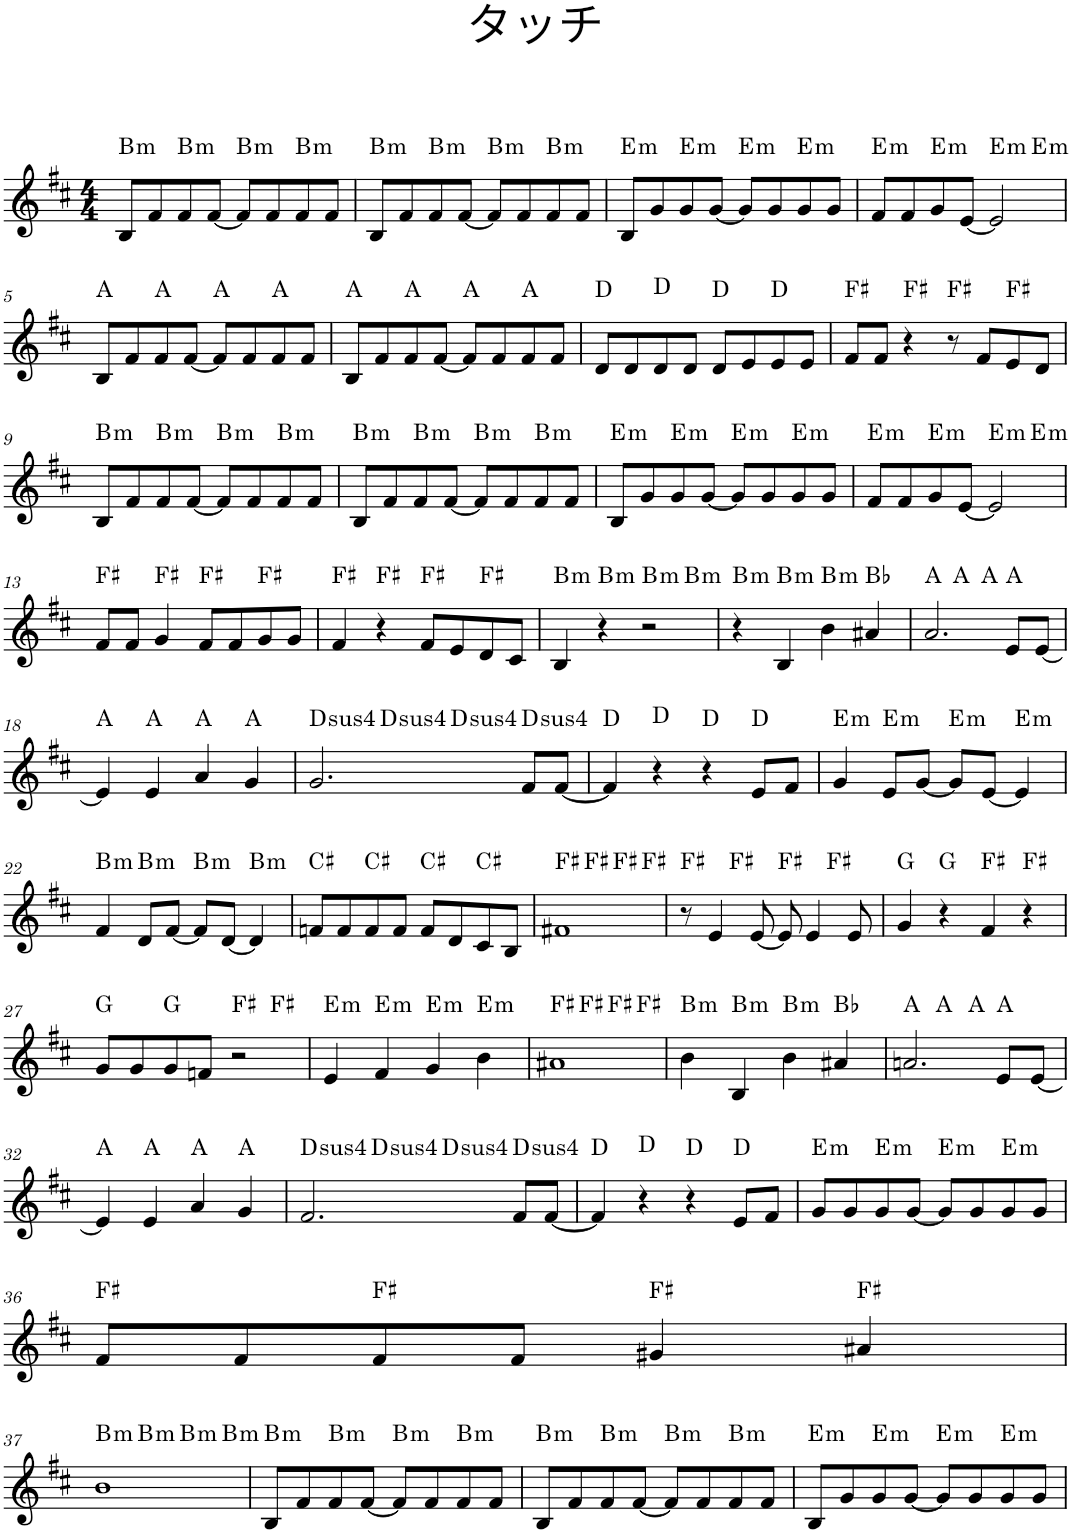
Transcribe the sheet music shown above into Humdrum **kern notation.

**kern	**harte
*part1	*part1
*staff1	*
*I"Piano	*
*I'Pno.	*
*clefG2	*
*k[f#c#]	*
*M4/4	*
=1	=1
!	!LO:H:kt=m
8B/L	B:min
8f#/	.
!	!LO:H:kt=m
8f#/	B:min
[<8f#/J	.
!	!LO:H:kt=m
8f#/L]	B:min
8f#/	.
!	!LO:H:kt=m
8f#/	B:min
8f#/J	.
=2	=2
!	!LO:H:kt=m
8B/L	B:min
8f#/	.
!	!LO:H:kt=m
8f#/	B:min
[<8f#/J	.
!	!LO:H:kt=m
8f#/L]	B:min
8f#/	.
!	!LO:H:kt=m
8f#/	B:min
8f#/J	.
=3	=3
!	!LO:H:kt=m
8B/L	E:min
8g/	.
!	!LO:H:kt=m
8g/	E:min
[<8g/J	.
!	!LO:H:kt=m
8g/L]	E:min
8g/	.
!	!LO:H:kt=m
8g/	E:min
8g/J	.
=4	=4
!	!LO:H:kt=m
*^	*
8f#/L	2.ryy	E:min
8f#/	.	.
!	!	!LO:H:kt=m
8g/	.	E:min
[<8e/J	.	.
!	!	!LO:H:kt=m
2e/]	.	E:min
!	!	!LO:H:kt=m
.	4ryy	E:min
*v	*v	*
!!LO:LB:g=z
=5	=5
8B/L	A:maj
8f#/	.
8f#/	A:maj
[<8f#/J	.
8f#/L]	A:maj
8f#/	.
8f#/	A:maj
8f#/J	.
=6	=6
8B/L	A:maj
8f#/	.
8f#/	A:maj
[<8f#/J	.
8f#/L]	A:maj
8f#/	.
8f#/	A:maj
8f#/J	.
=7	=7
8d/L	D:maj
8d/	.
8d/	D:maj
8d/J	.
8d/L	D:maj
8e/	.
8e/	D:maj
8e/J	.
=8	=8
8f#/L	F#:maj
8f#/J	.
4r	F#:maj
8r	F#:maj
8f#/L	.
8e/	F#:maj
8d/J	.
!!LO:LB:g=z
=9	=9
!	!LO:H:kt=m
8B/L	B:min
8f#/	.
!	!LO:H:kt=m
8f#/	B:min
[<8f#/J	.
!	!LO:H:kt=m
8f#/L]	B:min
8f#/	.
!	!LO:H:kt=m
8f#/	B:min
8f#/J	.
=10	=10
!	!LO:H:kt=m
8B/L	B:min
8f#/	.
!	!LO:H:kt=m
8f#/	B:min
[<8f#/J	.
!	!LO:H:kt=m
8f#/L]	B:min
8f#/	.
!	!LO:H:kt=m
8f#/	B:min
8f#/J	.
=11	=11
!	!LO:H:kt=m
8B/L	E:min
8g/	.
!	!LO:H:kt=m
8g/	E:min
[<8g/J	.
!	!LO:H:kt=m
8g/L]	E:min
8g/	.
!	!LO:H:kt=m
8g/	E:min
8g/J	.
=12	=12
!	!LO:H:kt=m
*^	*
8f#/L	2.ryy	E:min
8f#/	.	.
!	!	!LO:H:kt=m
8g/	.	E:min
[<8e/J	.	.
!	!	!LO:H:kt=m
2e/]	.	E:min
!	!	!LO:H:kt=m
.	4ryy	E:min
*v	*v	*
!!LO:LB:g=z
=13	=13
8f#/L	F#:maj
8f#/J	.
4g/	F#:maj
8f#/L	F#:maj
8f#/	.
8g/	F#:maj
8g/J	.
=14	=14
4f#/	F#:maj
4r	F#:maj
8f#/L	F#:maj
8e/	.
8d/	F#:maj
8c#/J	.
=15	=15
!	!LO:H:kt=m
*^	*
4B/	2.ryy	B:min
!	!	!LO:H:kt=m
4r	.	B:min
!	!	!LO:H:kt=m
2r	.	B:min
!	!	!LO:H:kt=m
.	4ryy	B:min
=16	=16	=16
!	!	!LO:H:kt=m
*v	*v	*
4r	B:min
!	!LO:H:kt=m
4B/	B:min
!	!LO:H:kt=m
4b\	B:min
4a#X/	Bb:maj
=17	=17
*^	*
*	*^	*
2.a/	4ryy	2ryy	A:maj
.	2.ryy	.	A:maj
.	.	2ryy	A:maj
8e/L	.	.	A:maj
[8e/J	.	.	.
*v	*v	*v	*
!!LO:LB:g=z
=18	=18
4e/]	A:maj
4e/	A:maj
4a/	A:maj
4g/	A:maj
=19	=19
!	!LO:H:kt=4
*^	*
*	*^	*
2.g/	4ryy	2ryy	D:sus4
!	!	!	!LO:H:kt=4
.	2.ryy	.	D:sus4
!	!	!	!LO:H:kt=4
.	.	2ryy	D:sus4
!	!	!	!LO:H:kt=4
8f#/L	.	.	D:sus4
[<8f#/J	.	.	.
*v	*v	*v	*
=20	=20
4f#/]	D:maj
4r	D:maj
4r	D:maj
8e/L	D:maj
8f#/J	.
=21	=21
!	!LO:H:kt=m
4g/	E:min
!	!LO:H:kt=m
8e/L	E:min
[<8g/J	.
!	!LO:H:kt=m
8g/L]	E:min
[<8e/J	.
!	!LO:H:kt=m
4e/]	E:min
!!LO:LB:g=z
=22	=22
!	!LO:H:kt=m
4f#/	B:min
!	!LO:H:kt=m
8d/L	B:min
[<8f#/J	.
!	!LO:H:kt=m
8f#/L]	B:min
[<8d/J	.
!	!LO:H:kt=m
4d/]	B:min
=23	=23
8fn/L	C#:maj
8f/	.
8f/	C#:maj
8f/J	.
8f/L	C#:maj
8d/	.
8c#/	C#:maj
8B/J	.
=24	=24
*^	*
*	*^	*
*	*	*^	*
1f#X	4ryy	2ryy	2.ryy	F#:maj
.	2.ryy	.	.	F#:maj
.	.	2ryy	.	F#:maj
.	.	.	4ryy	F#:maj
*	*	*v	*v	*
=25	=25	=25	=25
8r	4ryy	2.ryy	F#:maj
4e/	.	.	.
.	2.ryy	.	F#:maj
[<8e/	.	.	.
8e/]	.	.	F#:maj
4e/	.	.	.
.	.	4ryy	F#:maj
8e/	.	.	.
*v	*v	*v	*
=26	=26
4g/	G:maj
4r	G:maj
4f#/	F#:maj
4r	F#:maj
!!LO:LB:g=z
=27	=27
*^	*
8g/L	2.ryy	G:maj
8g/	.	.
8g/	.	G:maj
8fn/J	.	.
2r	.	F#:maj
.	4ryy	F#:maj
=28	=28	=28
!	!	!LO:H:kt=m
*v	*v	*
4e/	E:min
!	!LO:H:kt=m
4f#/	E:min
!	!LO:H:kt=m
4g/	E:min
!	!LO:H:kt=m
4b\	E:min
=29	=29
*^	*
*	*^	*
*	*	*^	*
1a#X	4ryy	2ryy	2.ryy	F#:maj
.	2.ryy	.	.	F#:maj
.	.	2ryy	.	F#:maj
.	.	.	4ryy	F#:maj
=30	=30	=30	=30	=30
!	!	!	!	!LO:H:kt=m
*v	*v	*v	*v	*
4b\	B:min
!	!LO:H:kt=m
4B/	B:min
!	!LO:H:kt=m
4b\	B:min
4a#X/	Bb:maj
=31	=31
*^	*
*	*^	*
2.an/	4ryy	2ryy	A:maj
.	2.ryy	.	A:maj
.	.	2ryy	A:maj
8e/L	.	.	A:maj
[8e/J	.	.	.
*v	*v	*v	*
!!LO:LB:g=z
=32	=32
4e/]	A:maj
4e/	A:maj
4a/	A:maj
4g/	A:maj
=33	=33
!	!LO:H:kt=4
*^	*
*	*^	*
2.f#/	4ryy	2ryy	D:sus4
!	!	!	!LO:H:kt=4
.	2.ryy	.	D:sus4
!	!	!	!LO:H:kt=4
.	.	2ryy	D:sus4
!	!	!	!LO:H:kt=4
8f#/L	.	.	D:sus4
[<8f#/J	.	.	.
*v	*v	*v	*
=34	=34
4f#/]	D:maj
4r	D:maj
4r	D:maj
8e/L	D:maj
8f#/J	.
=35	=35
!	!LO:H:kt=m
8g/L	E:min
8g/	.
!	!LO:H:kt=m
8g/	E:min
[<8g/J	.
!	!LO:H:kt=m
8g/L]	E:min
8g/	.
!	!LO:H:kt=m
8g/	E:min
8g/J	.
!!LO:LB:g=z
=36	=36
8f#/L	F#:maj
8f#/	.
8f#/	F#:maj
8f#/J	.
4g#X/	F#:maj
4a#X/	F#:maj
!!LO:LB:g=z
=37	=37
!	!LO:H:kt=m
*^	*
*	*^	*
*	*	*^	*
1b	4ryy	2ryy	2.ryy	B:min
!	!	!	!	!LO:H:kt=m
.	2.ryy	.	.	B:min
!	!	!	!	!LO:H:kt=m
.	.	2ryy	.	B:min
!	!	!	!	!LO:H:kt=m
.	.	.	4ryy	B:min
=38	=38	=38	=38	=38
!	!	!	!	!LO:H:kt=m
*v	*v	*v	*v	*
8B/L	B:min
8f#/	.
!	!LO:H:kt=m
8f#/	B:min
[<8f#/J	.
!	!LO:H:kt=m
8f#/L]	B:min
8f#/	.
!	!LO:H:kt=m
8f#/	B:min
8f#/J	.
=39	=39
!	!LO:H:kt=m
8B/L	B:min
8f#/	.
!	!LO:H:kt=m
8f#/	B:min
[<8f#/J	.
!	!LO:H:kt=m
8f#/L]	B:min
8f#/	.
!	!LO:H:kt=m
8f#/	B:min
8f#/J	.
=40	=40
!	!LO:H:kt=m
8B/L	E:min
8g/	.
!	!LO:H:kt=m
8g/	E:min
[<8g/J	.
!	!LO:H:kt=m
8g/L]	E:min
8g/	.
!	!LO:H:kt=m
8g/	E:min
8g/J	.
=	=
*-	*-
